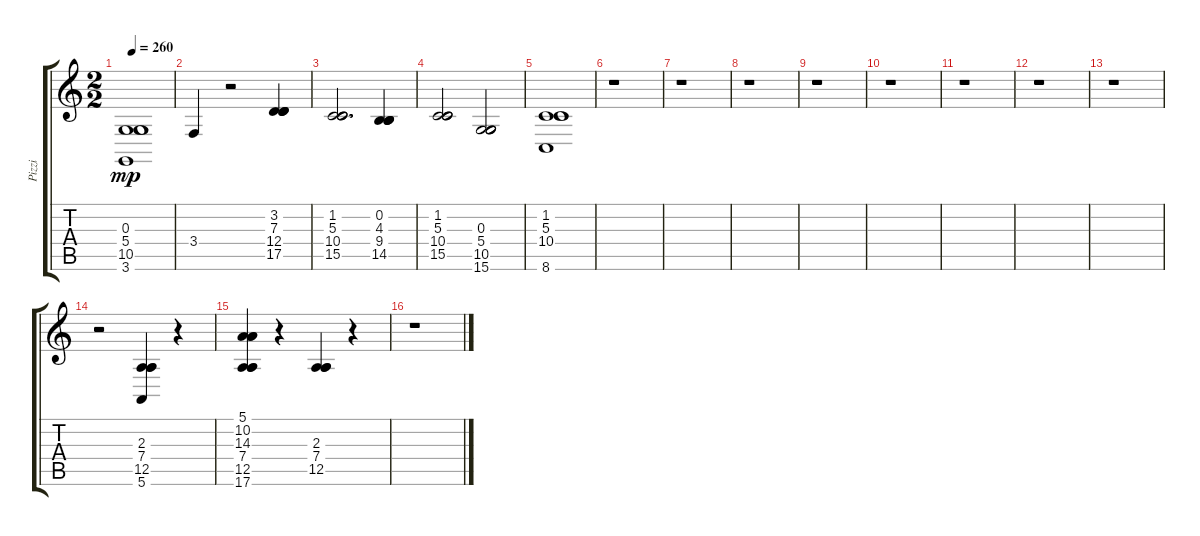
\track ("Pizzi" "Pizzi") {instrument pizzicatostrings}
\staff {score tabs}
\tuning (E4 B3 G3 D3 A2 E2) {hide}
\ts (2 2)
\tempo 260
\clef g2
\ks c
(0.3 5.4 10.5 3.6).1{dy mp} |
3.4.4 r.2 (3.2 7.3 12.4 17.5).4 |
(1.2 5.3 10.4 15.5).2{d} (0.2 4.3 9.4 14.5).4 |
(1.2 5.3 10.4 15.5).2 (0.3 5.4 10.5 15.6).2 |
(1.2 5.3 10.4 8.6).1 |
r.1 |
r.1 |
r.1 |
r.1 |
r.1 |
r.1 |
r.1 |
r.1 |
r.2 (2.3 7.4 12.5 5.6).4 r.4 |
(5.1 10.2 14.3 7.4 12.5 17.6).4 r.4 (2.3 7.4 12.5).4 r.4 |
r.1
